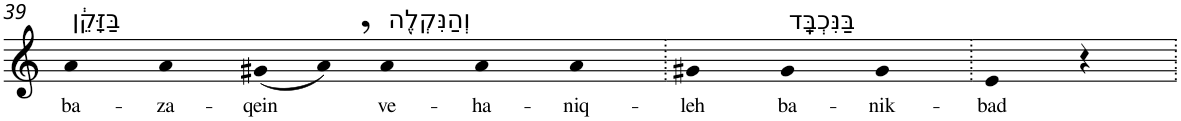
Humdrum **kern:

**kern	**text
*part1	*part1
*staff1	*staff1
*I"Piano	*
*I'Pno	*
!!LO:PB:g=z
*clefG2	*
*k[]	*
=39	=39
!LO:TX:a:t=בַּזָּקֵ֔ן	!
!	!LO:LY:b
4a	ba-
!	!LO:LY:b
4a	-za-
!	!LO:LY:b
(8g#X	-qein
8a,)	.
!LO:TX:a:t=וְהַנִּקְלֶ֖ה	!
!	!LO:LY:b
4a	ve-
!	!LO:LY:b
4a	-ha-
!	!LO:LY:b
4a	-niq-
=40.	=40.
!	!LO:LY:b
4g#X	-leh
!LO:TX:a:t=בַּנִּכְבָּֽד	!
!	!LO:LY:b
4g#	ba-
!	!LO:LY:b
4g#	-nik-
=41.	=41.
!	!LO:LY:b
4e	-bad
4r	.
=.	=.
*-	*-
